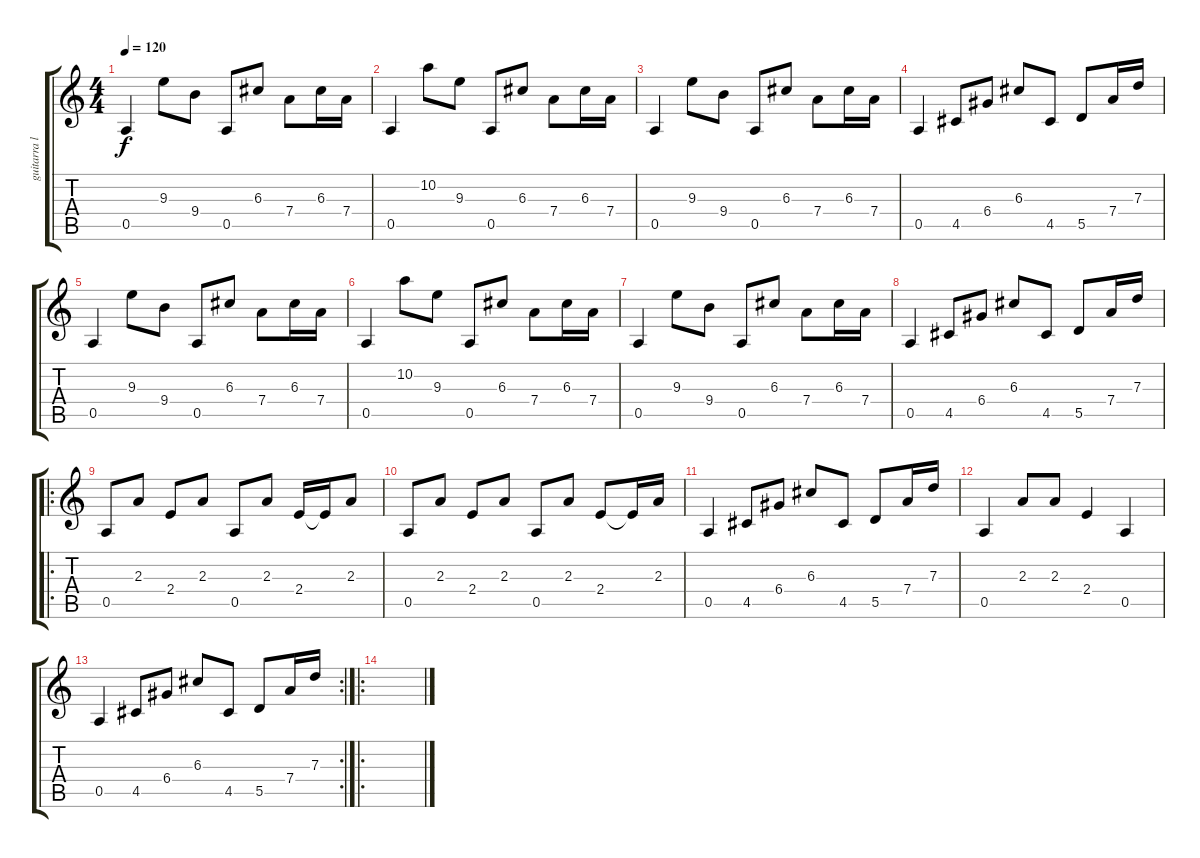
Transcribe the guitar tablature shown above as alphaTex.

\track ("guitarra limpia" "guitarra l") {instrument electricguitarclean}
\staff {score tabs}
\tuning (E4 B3 G3 D3 A2 E2) {hide}
\ts (4 4)
\tempo 120
\clef g2
\ks c
0.5.4{dy f instrument electricguitarclean} 9.3.8 9.4.8 0.5.8 6.3.8 7.4.8 6.3.16 7.4.16 |
0.5.4 10.2.8 9.3.8 0.5.8 6.3.8 7.4.8 6.3.16 7.4.16 |
0.5.4 9.3.8 9.4.8 0.5.8 6.3.8 7.4.8 6.3.16 7.4.16 |
0.5.4 4.5.8 6.4.8 6.3.8 4.5.8 5.5.8 7.4.16 7.3.16 |
0.5.4 9.3.8 9.4.8 0.5.8 6.3.8 7.4.8 6.3.16 7.4.16 |
0.5.4 10.2.8 9.3.8 0.5.8 6.3.8 7.4.8 6.3.16 7.4.16 |
0.5.4 9.3.8 9.4.8 0.5.8 6.3.8 7.4.8 6.3.16 7.4.16 |
0.5.4 4.5.8 6.4.8 6.3.8 4.5.8 5.5.8 7.4.16 7.3.16 |
\ro
0.5.8 2.3.8 2.4.8 2.3.8 0.5.8 2.3.8 2.4.16 2.4{t}.16 2.3.8 |
0.5.8 2.3.8 2.4.8 2.3.8 0.5.8 2.3.8 2.4.8 2.4{t}.16 2.3.16 |
0.5.4 4.5.8 6.4.8 6.3.8 4.5.8 5.5.8 7.4.16 7.3.16 |
0.5.4 2.3.8 2.3.8 2.4.4 0.5.4 |
\rc 2
0.5.4 4.5.8 6.4.8 6.3.8 4.5.8 5.5.8 7.4.16 7.3.16 |
\ro
